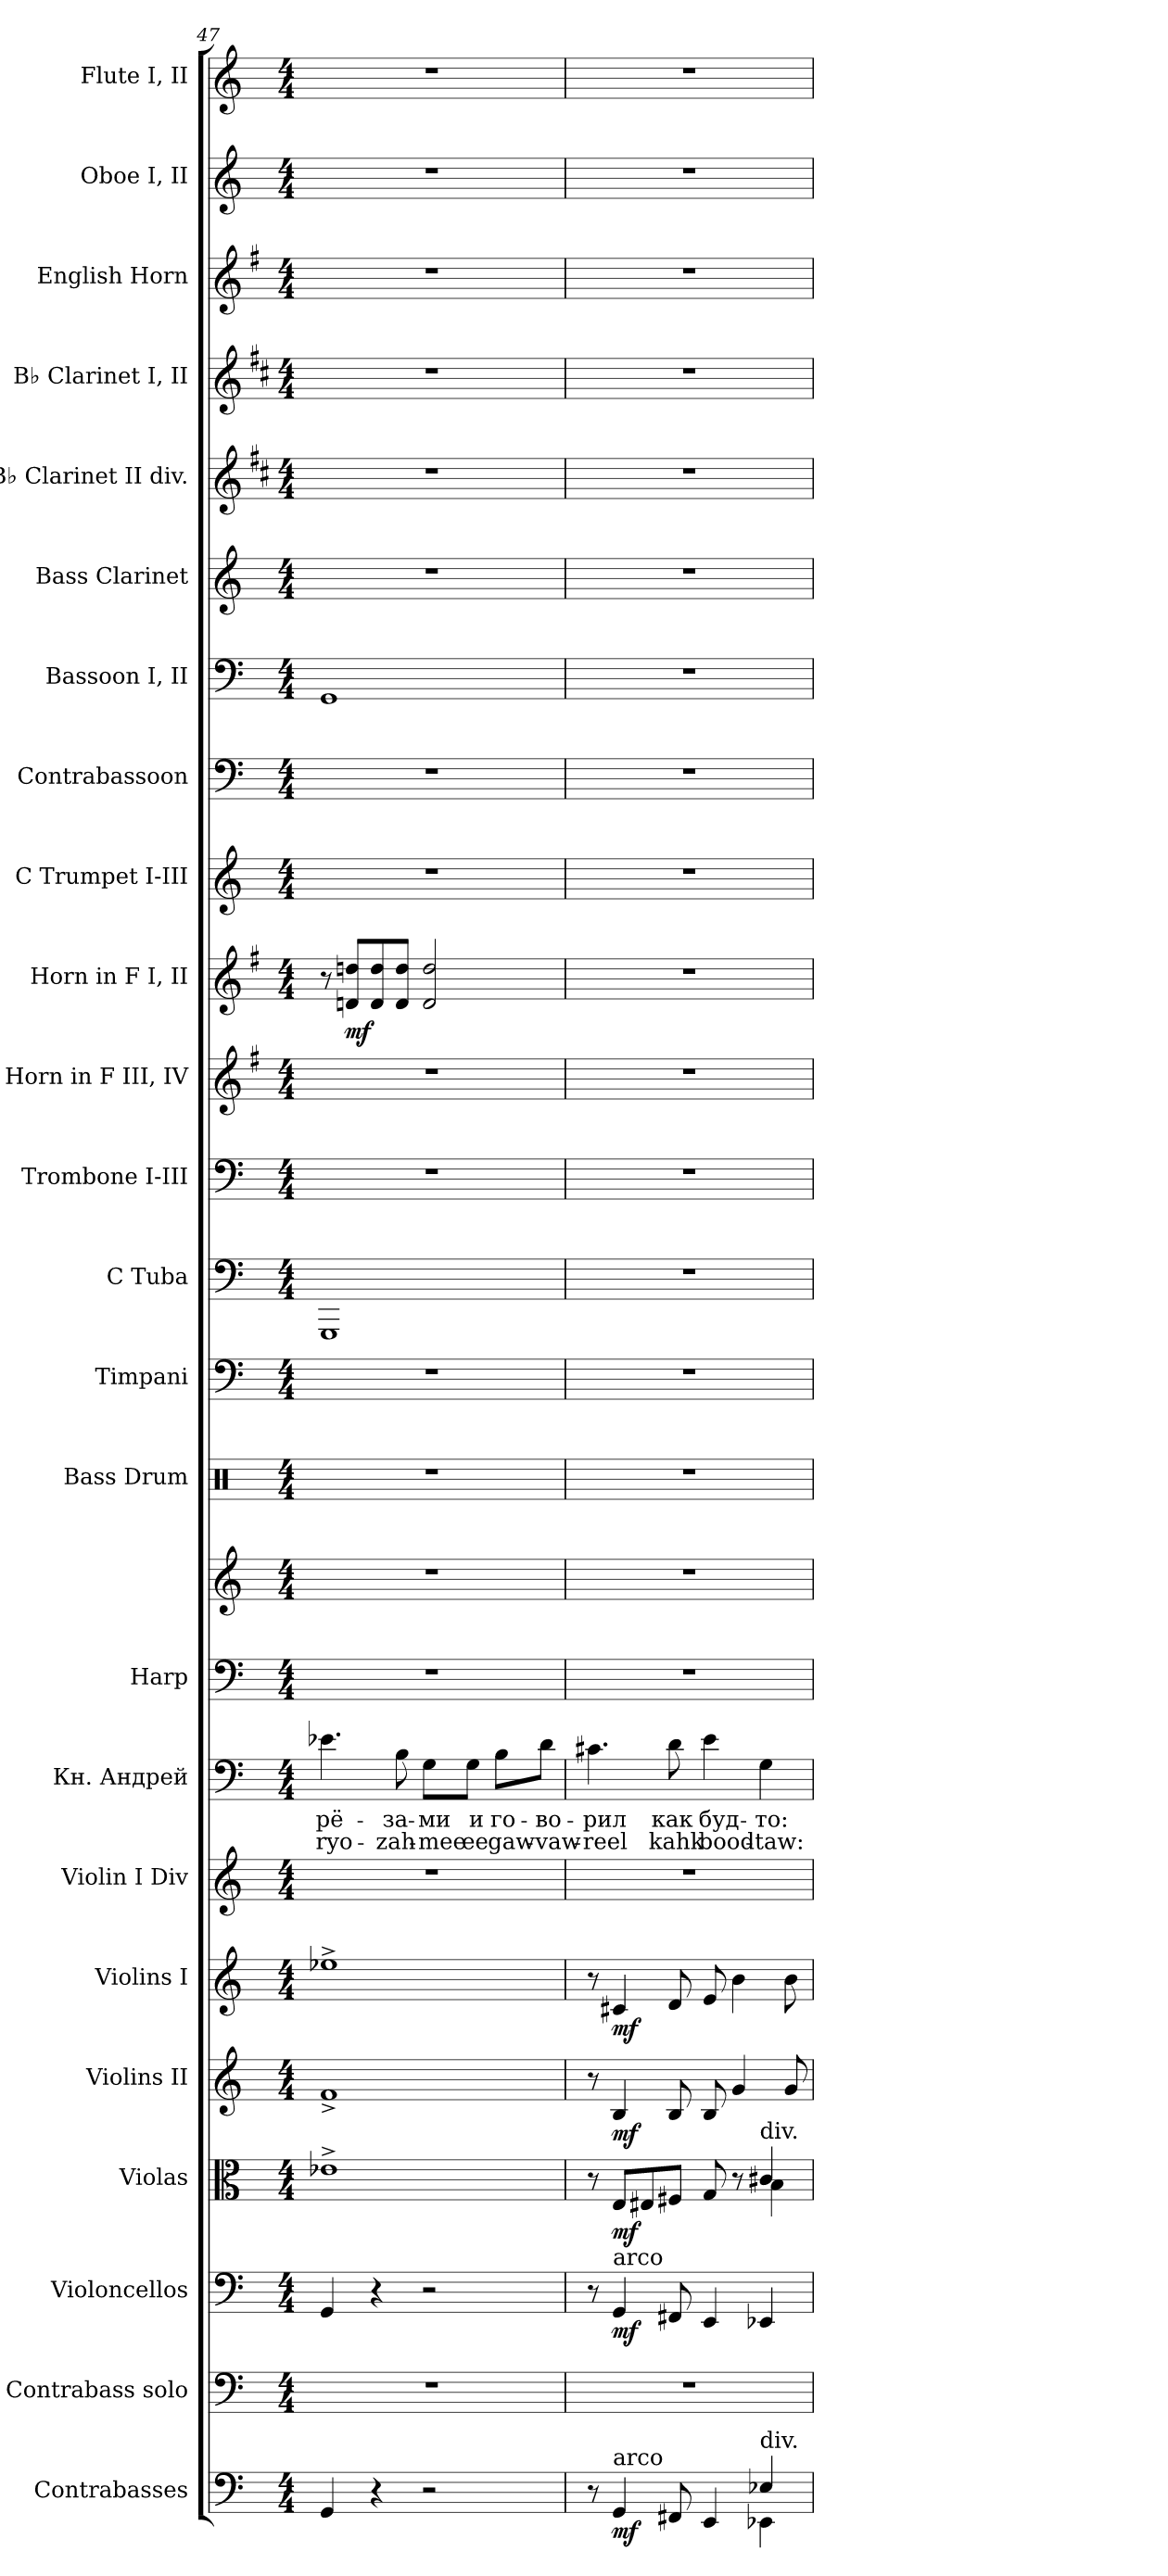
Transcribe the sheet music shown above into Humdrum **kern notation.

**kern	**dynam	**kern	**kern	**dynam	**kern	**dynam	**kern	**dynam	**kern	**dynam	**kern	**kern	**text	**text	**kern	**kern	**kern	**kern	**kern	**kern	**kern	**kern	**dynam	**kern	**kern	**kern	**kern	**kern	**kern	**kern	**kern	**kern
*part24	*part24	*part23	*part22	*part22	*part21	*part21	*part20	*part20	*part19	*part19	*part18	*part17	*part17	*part17	*part16	*part16	*part15	*part14	*part13	*part12	*part11	*part10	*part10	*part9	*part8	*part7	*part6	*part5	*part4	*part3	*part2	*part1
*staff25	*staff25	*staff24	*staff23	*staff23	*staff22	*staff22	*staff21	*staff21	*staff20	*staff20	*staff19	*staff18	*staff18	*staff18	*staff17	*staff16	*staff15	*staff14	*staff13	*staff12	*staff11	*staff10	*staff10	*staff9	*staff8	*staff7	*staff6	*staff5	*staff4	*staff3	*staff2	*staff1
*I"Contrabasses	*	*I"Contrabass solo	*I"Violoncellos	*	*I"Violas	*	*I"Violins II	*	*I"Violins I	*	*I"Violin I  Div	*I"Кн. Андрей	*	*	*I"Harp	*	*I"Bass Drum	*I"Timpani	*I"C Tuba	*I"Trombone I-III	*I"Horn in F III, IV	*I"Horn in F I, II	*	*I"C Trumpet I-III	*I"Contrabassoon	*I"Bassoon I, II	*I"Bass Clarinet	*I"B♭ Clarinet II div.	*I"B♭ Clarinet I, II	*I"English Horn	*I"Oboe I, II	*I"Flute I, II
*I'Cbs.	*	*I'C-b. so.	*I'Vcs.	*	*I'Vlas.	*	*I'Vlns. II	*	*I'Vlns. I	*	*I'Vln. I  Div	*	*	*	*I'Hrp.	*	*I'B. Drum	*I'Timp.	*I'C Tb.	*I'Tbn. I-III	*	*	*	*I'C Tpt. I-III	*I'Cbsn.	*I'Bsn. I, II	*I'B. Cl.	*I'B♭ Cl. II div.	*I'B♭ Cl. I, II	*I'E. Hn.	*I'Ob. I, II	*I'Fl. I, II
!!LO:PB:g=z
*clefF4	*	*clefF4	*clefF4	*	*clefC3	*	*clefG2	*	*clefG2	*	*clefG2	*clefF4	*	*	*clefF4	*clefG2	*clefX	*clefF4	*clefF4	*clefF4	*clefG2	*clefG2	*	*clefG2	*clefF4	*clefF4	*clefG2	*clefG2	*clefG2	*clefG2	*clefG2	*clefG2
*ITrd7c12	*	*ITrd7c12	*	*	*	*	*	*	*	*	*	*	*	*	*	*	*	*	*	*	*ITrd4c7	*ITrd4c7	*	*	*ITrd7c12	*	*ITrd8c14	*ITrd1c2	*ITrd1c2	*ITrd4c7	*	*
*k[]	*	*k[]	*k[]	*	*k[]	*	*k[]	*	*k[]	*	*k[]	*k[]	*	*	*k[]	*k[]	*k[]	*k[]	*k[]	*k[]	*k[]	*k[]	*	*k[]	*k[]	*k[]	*k[]	*k[]	*k[]	*k[]	*k[]	*k[]
*M4/4	*	*M4/4	*M4/4	*	*M4/4	*	*M4/4	*	*M4/4	*	*M4/4	*M4/4	*	*	*M4/4	*M4/4	*M4/4	*M4/4	*M4/4	*M4/4	*M4/4	*M4/4	*	*M4/4	*M4/4	*M4/4	*M4/4	*M4/4	*M4/4	*M4/4	*M4/4	*M4/4
*MM66	*	*MM66	*MM66	*	*MM66	*	*MM66	*	*MM66	*	*MM66	*MM66	*	*	*MM66	*MM66	*MM66	*MM66	*MM66	*MM66	*MM66	*MM66	*	*MM66	*MM66	*MM66	*MM66	*MM66	*MM66	*MM66	*MM66	*MM66
=47	=47	=47	=47	=47	=47	=47	=47	=47	=47	=47	=47	=47	=47	=47	=47	=47	=47	=47	=47	=47	=47	=47	=47	=47	=47	=47	=47	=47	=47	=47	=47	=47
!	!	!	!	!	!	!	!	!	!	!	!	!	!LO:LY:b	!LO:LY:b	!	!	!	!	!	!	!	!	!	!	!	!	!	!	!	!	!	!
*	*	*	*	*	*	*	*	*	*	*	*	*	*	*	*	*	*	*	*	*	*	*	*	*	*	*	*	*	*	*	*	*^
4GGG/	.	1r	4GG/	.	1e-X^	.	1f^	.	1ee-X^	.	1r	4.e-X\	-рё-	-ryo-	1r	1r	1r	1r	1GGG	1r	1r	8r	.	1r	1r	1GG	1r	1r	1r	1r	1r	1r	4.ryy
!	!	!	!	!	!	!	!	!	!	!	!	!	!	!	!	!	!	!	!	!	!	!	!LO:DY:b	!	!	!	!	!	!	!	!	!	!
.	.	.	.	.	.	.	.	.	.	.	.	.	.	.	.	.	.	.	.	.	.	8Gn/ 8gn/L	mf	.	.	.	.	.	.	.	.	.	.
4r	.	.	4r	.	.	.	.	.	.	.	.	.	.	.	.	.	.	.	.	.	.	8G/ 8g/	.	.	.	.	.	.	.	.	.	.	.
*	*	*	*	*	*	*	*	*	*	*	*	*	*	*	*	*	*	*	*	*	*	*	*	*	*	*	*	*	*	*	*	*MM68	*
!	!	!	!	!	!	!	!	!	!	!	!	!	!LO:LY:b	!LO:LY:b	!	!	!	!	!	!	!	!	!	!	!	!	!	!	!	!	!	!	!
.	.	.	.	.	.	.	.	.	.	.	.	8B\	-за-	-zah-	.	.	.	.	.	.	.	8G/ 8g/J	.	.	.	.	.	.	.	.	.	.	2ryy
!	!	!	!	!	!	!	!	!	!	!	!	!	!LO:LY:b	!LO:LY:b	!	!	!	!	!	!	!	!	!	!	!	!	!	!	!	!	!	!	!
2r	.	.	2r	.	.	.	.	.	.	.	.	8G\L	-ми	-mee	.	.	.	.	.	.	.	2G/ 2g/	.	.	.	.	.	.	.	.	.	.	.
!	!	!	!	!	!	!	!	!	!	!	!	!	!LO:LY:b	!LO:LY:b	!	!	!	!	!	!	!	!	!	!	!	!	!	!	!	!	!	!	!
.	.	.	.	.	.	.	.	.	.	.	.	8G\J	и	ee	.	.	.	.	.	.	.	.	.	.	.	.	.	.	.	.	.	.	.
!	!	!	!	!	!	!	!	!	!	!	!	!	!LO:LY:b	!LO:LY:b	!	!	!	!	!	!	!	!	!	!	!	!	!	!	!	!	!	!	!
.	.	.	.	.	.	.	.	.	.	.	.	8B\L	го-	gaw-	.	.	.	.	.	.	.	.	.	.	.	.	.	.	.	.	.	.	.
!	!	!	!	!	!	!	!	!	!	!	!	!	!LO:LY:b	!LO:LY:b	!	!	!	!	!	!	!	!	!	!	!	!	!	!	!	!	!	!	!
.	.	.	.	.	.	.	.	.	.	.	.	8d\J	-во-	-vaw-	.	.	.	.	.	.	.	.	.	.	.	.	.	.	.	.	.	.	8ryy
=48	=48	=48	=48	=48	=48	=48	=48	=48	=48	=48	=48	=48	=48	=48	=48	=48	=48	=48	=48	=48	=48	=48	=48	=48	=48	=48	=48	=48	=48	=48	=48	=48	=48
*^	*	*	*	*	*^	*	*	*	*	*	*	*	*	*	*	*	*	*	*	*	*	*	*	*	*	*	*	*	*	*	*	*	*
!	!	!	!	!	!	!	!	!	!	!	!	!	!	!	!	!	!	!	!	!	!	!	!	!	!	!	!	!	!	!	!	!	!	!LO:TX:a:B:t=poco rit.	!
!	!	!	!	!	!	!	!	!	!	!	!	!	!	!	!LO:LY:b	!LO:LY:b	!	!	!	!	!	!	!	!	!	!	!	!	!	!	!	!	!	!	!
*	*	*	*	*	*	*	*	*	*	*	*	*	*	*	*	*	*	*	*	*	*	*	*	*	*	*	*	*	*	*	*	*	*	*v	*v
8r	8ryy	.	1r	8r	.	8r	8ryy	.	8r	.	8r	.	1r	4.c#X\	-рил	-reel	1r	1r	1r	1r	1r	1r	1r	1r	.	1r	1r	1r	1r	1r	1r	1r	1r	1r
!	!	!	!	!LO:TX:a:t=arco	!	!	!	!	!	!	!	!	!	!	!	!	!	!	!	!	!	!	!	!	!	!	!	!	!	!	!	!	!	!
!LO:TX:a:t=arco	!	!	!	!	!	!	!	!	!	!	!	!	!	!	!	!	!	!	!	!	!	!	!	!	!	!	!	!	!	!	!	!	!	!
!	!	!LO:DY:b	!	!	!LO:DY:b	!	!	!LO:DY:b	!	!LO:DY:b	!	!LO:DY:b	!	!	!	!	!	!	!	!	!	!	!	!	!	!	!	!	!	!	!	!	!	!
4GGG/	4ryy	mf	.	4GG/	mf	8E/L	8ryy	mf	4B/	mf	4c#X/	mf	.	.	.	.	.	.	.	.	.	.	.	.	.	.	.	.	.	.	.	.	.	.
.	.	.	.	.	.	8E#X/	8ryy	.	.	.	.	.	.	.	.	.	.	.	.	.	.	.	.	.	.	.	.	.	.	.	.	.	.	.
!	!	!	!	!	!	!	!	!	!	!	!	!	!	!	!LO:LY:b	!LO:LY:b	!	!	!	!	!	!	!	!	!	!	!	!	!	!	!	!	!	!
8FFF#X/	8ryy	.	.	8FF#X/	.	8F#X/J	8ryy	.	8B/	.	8d/	.	.	8d\	как	kahk	.	.	.	.	.	.	.	.	.	.	.	.	.	.	.	.	.	.
!	!	!	!	!	!	!	!	!	!	!	!	!	!	!	!LO:LY:b	!LO:LY:b	!	!	!	!	!	!	!	!	!	!	!	!	!	!	!	!	!	!
4EEE/	4ryy	.	.	4EE/	.	8G/	8ryy	.	8B/	.	8e/	.	.	4e\	буд-	bood-	.	.	.	.	.	.	.	.	.	.	.	.	.	.	.	.	.	.
.	.	.	.	.	.	8r	8ryy	.	4g/	.	4b\	.	.	.	.	.	.	.	.	.	.	.	.	.	.	.	.	.	.	.	.	.	.	.
!	!	!	!	!	!	!LO:TX:a:t=div.	!	!	!	!	!	!	!	!	!	!	!	!	!	!	!	!	!	!	!	!	!	!	!	!	!	!	!	!
!LO:TX:a:t=div.	!	!	!	!	!	!	!	!	!	!	!	!	!	!	!	!	!	!	!	!	!	!	!	!	!	!	!	!	!	!	!	!	!	!
!	!	!	!	!	!	!	!	!	!	!	!	!	!	!	!LO:LY:b	!LO:LY:b	!	!	!	!	!	!	!	!	!	!	!	!	!	!	!	!	!	!
4EE-X/	4EEE-X\	.	.	4EE-X/	.	4c#X/	4B\	.	.	.	.	.	.	4G\	-то:	-taw:	.	.	.	.	.	.	.	.	.	.	.	.	.	.	.	.	.	.
.	.	.	.	.	.	.	.	.	8g/	.	8b\	.	.	.	.	.	.	.	.	.	.	.	.	.	.	.	.	.	.	.	.	.	.	.
*v	*v	*	*	*	*	*v	*v	*	*	*	*	*	*	*	*	*	*	*	*	*	*	*	*	*	*	*	*	*	*	*	*	*	*	*
=	=	=	=	=	=	=	=	=	=	=	=	=	=	=	=	=	=	=	=	=	=	=	=	=	=	=	=	=	=	=	=	=
*-	*-	*-	*-	*-	*-	*-	*-	*-	*-	*-	*-	*-	*-	*-	*-	*-	*-	*-	*-	*-	*-	*-	*-	*-	*-	*-	*-	*-	*-	*-	*-	*-
